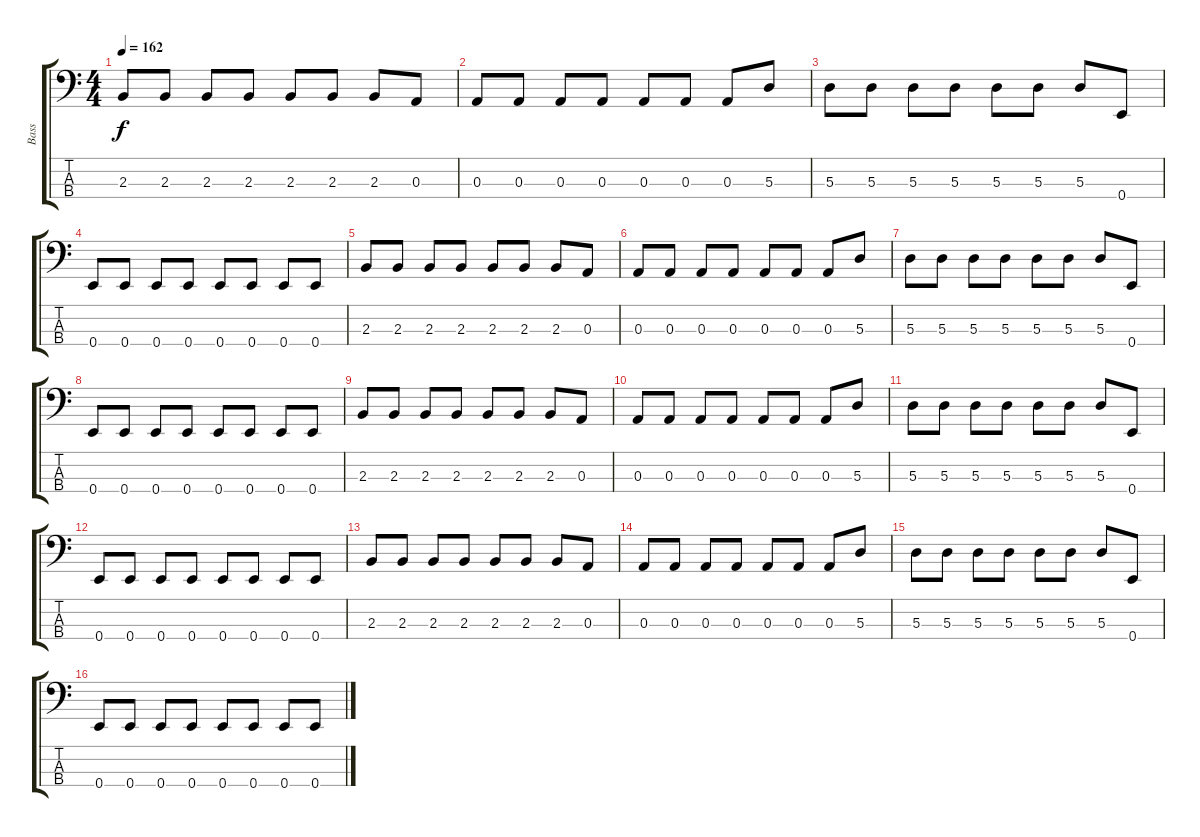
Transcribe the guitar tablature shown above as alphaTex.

\track ("Bass" "Bass") {instrument electricbassfinger}
\staff {score tabs}
\tuning (G2 D2 A1 E1) {hide}
\ts (4 4)
\tempo 162
\clef f4
\ks c
2.3.8{dy f} 2.3.8 2.3.8 2.3.8 2.3.8 2.3.8 2.3.8 0.3.8 |
0.3.8 0.3.8 0.3.8 0.3.8 0.3.8 0.3.8 0.3.8 5.3.8 |
5.3.8 5.3.8 5.3.8 5.3.8 5.3.8 5.3.8 5.3.8 0.4.8 |
0.4.8 0.4.8 0.4.8 0.4.8 0.4.8 0.4.8 0.4.8 0.4.8 |
2.3.8 2.3.8 2.3.8 2.3.8 2.3.8 2.3.8 2.3.8 0.3.8 |
0.3.8 0.3.8 0.3.8 0.3.8 0.3.8 0.3.8 0.3.8 5.3.8 |
5.3.8 5.3.8 5.3.8 5.3.8 5.3.8 5.3.8 5.3.8 0.4.8 |
0.4.8 0.4.8 0.4.8 0.4.8 0.4.8 0.4.8 0.4.8 0.4.8 |
2.3.8 2.3.8 2.3.8 2.3.8 2.3.8 2.3.8 2.3.8 0.3.8 |
0.3.8 0.3.8 0.3.8 0.3.8 0.3.8 0.3.8 0.3.8 5.3.8 |
5.3.8 5.3.8 5.3.8 5.3.8 5.3.8 5.3.8 5.3.8 0.4.8 |
0.4.8 0.4.8 0.4.8 0.4.8 0.4.8 0.4.8 0.4.8 0.4.8 |
2.3.8 2.3.8 2.3.8 2.3.8 2.3.8 2.3.8 2.3.8 0.3.8 |
0.3.8 0.3.8 0.3.8 0.3.8 0.3.8 0.3.8 0.3.8 5.3.8 |
5.3.8 5.3.8 5.3.8 5.3.8 5.3.8 5.3.8 5.3.8 0.4.8 |
0.4.8 0.4.8 0.4.8 0.4.8 0.4.8 0.4.8 0.4.8 0.4.8
